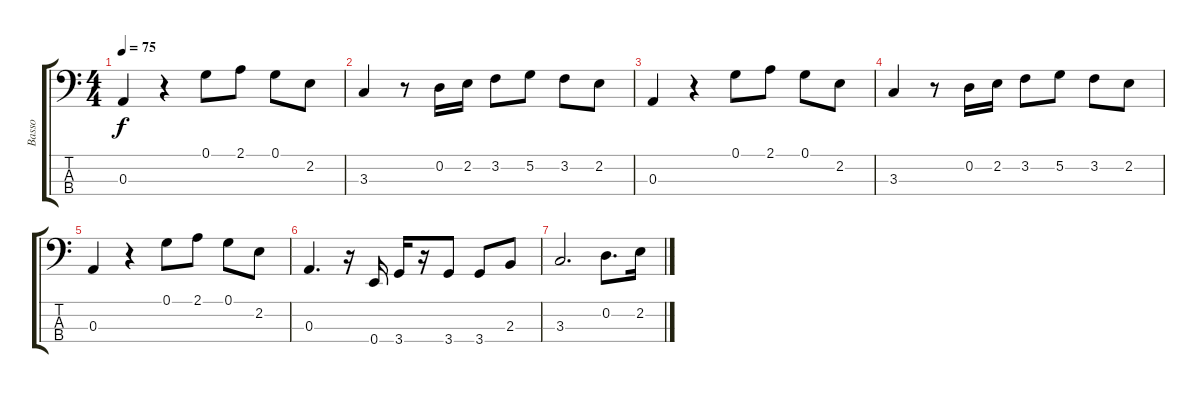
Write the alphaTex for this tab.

\track ("Basso" "Basso") {instrument electricbasspick}
\staff {score tabs}
\tuning (G2 D2 A1 E1) {hide}
\ts (4 4)
\tempo 75
\clef f4
\ks c
0.3.4{dy f} r.4 0.1.8 2.1.8 0.1.8 2.2.8 |
3.3.4 r.8 0.2.16 2.2.16 3.2.8 5.2.8 3.2.8 2.2.8 |
0.3.4 r.4 0.1.8 2.1.8 0.1.8 2.2.8 |
3.3.4 r.8 0.2.16 2.2.16 3.2.8 5.2.8 3.2.8 2.2.8 |
0.3.4 r.4 0.1.8 2.1.8 0.1.8 2.2.8 |
0.3.4{d} r.16 0.4.16 3.4.16 r.16 3.4.8 3.4.8 2.3.8 |
3.3.2{d} 0.2.8{d} 2.2.16
